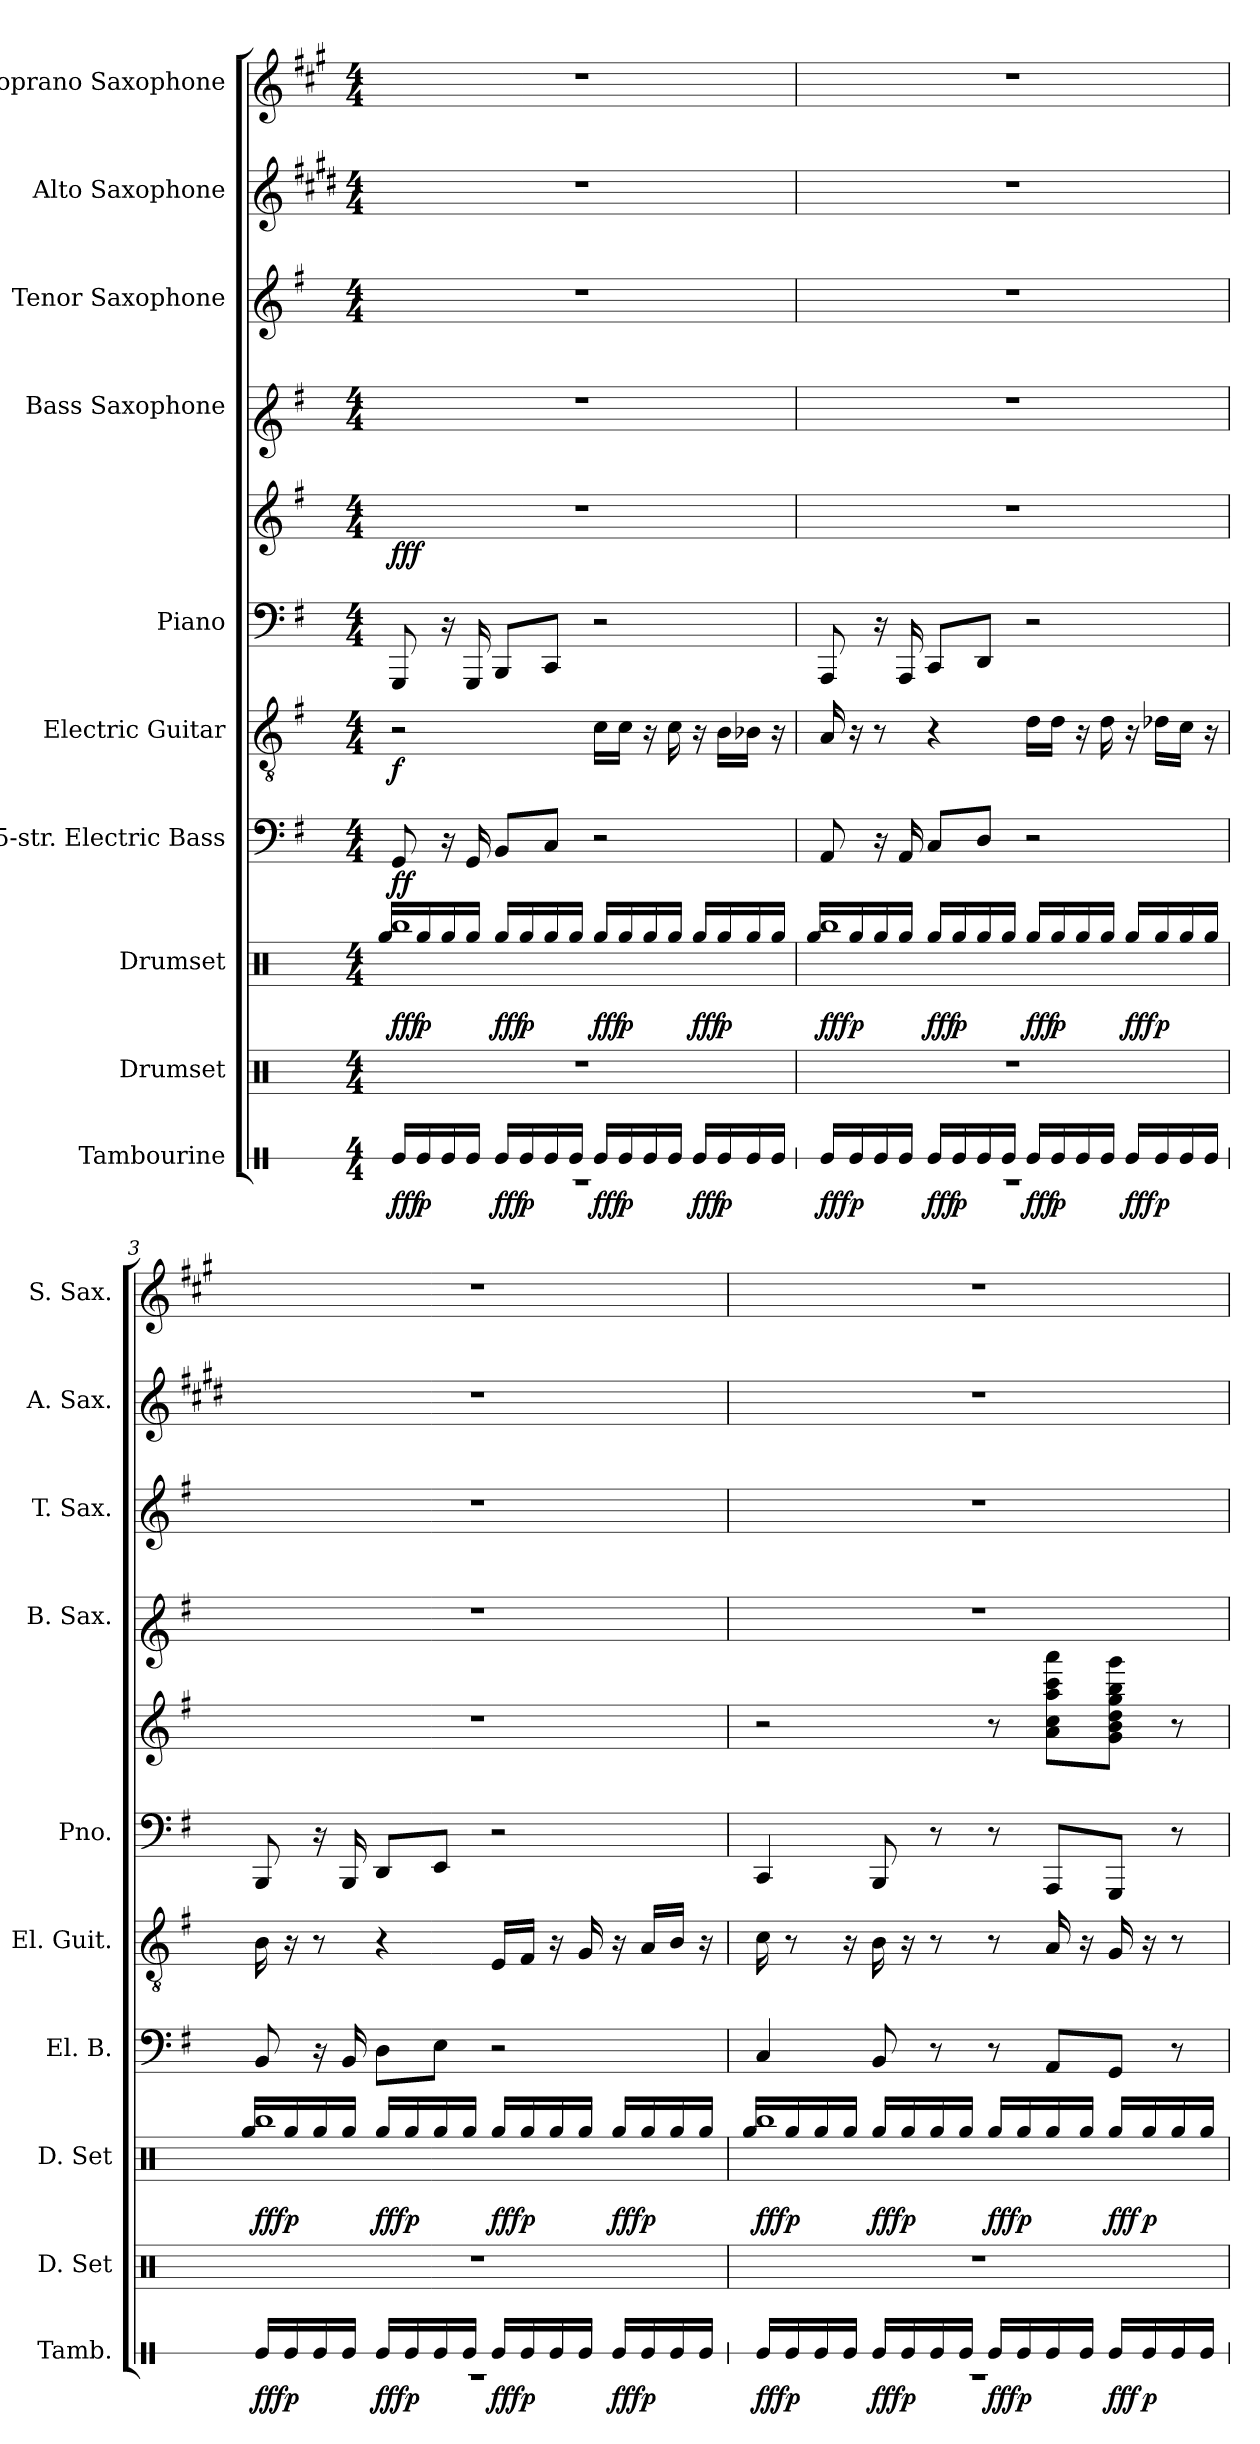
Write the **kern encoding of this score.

**kern	**dynam	**kern	**kern	**dynam	**kern	**dynam	**kern	**dynam	**kern	**kern	**dynam	**kern	**kern	**kern	**kern
*part10	*part10	*part9	*part8	*part8	*part7	*part7	*part6	*part6	*part5	*part5	*part5	*part4	*part3	*part2	*part1
*staff11	*staff11	*staff10	*staff9	*staff9	*staff8	*staff8	*staff7	*staff7	*staff6	*staff5	*staff5/6	*staff4	*staff3	*staff2	*staff1
*I"Tambourine	*	*I"Drumset	*I"Drumset	*	*I"5-str. Electric Bass	*	*I"Electric Guitar	*	*I"Piano	*	*	*I"Bass Saxophone	*I"Tenor Saxophone	*I"Alto Saxophone	*I"Soprano Saxophone
*I'Tamb.	*	*I'D. Set	*I'D. Set	*	*I'El. B.	*	*I'El. Guit.	*	*I'Pno.	*	*	*I'B. Sax.	*I'T. Sax.	*I'A. Sax.	*I'S. Sax.
*stria1	*	*	*	*	*	*	*	*	*	*	*	*	*	*	*
*clefX	*	*clefX	*clefX	*	*clefF4	*	*clefGv2	*	*clefF4	*clefG2	*	*clefG1	*clefG2	*clefG2	*clefG2
*	*	*	*	*	*ITrd7c12	*	*ITrd7c12	*	*	*	*	*ITrd15c26	*ITrd8c14	*ITrd5c9	*ITrd1c2
*k[]	*	*k[]	*k[]	*	*k[f#]	*	*k[f#]	*	*k[f#]	*k[f#]	*	*k[f#]	*k[f#]	*k[f#]	*k[f#]
*M4/4	*	*M4/4	*M4/4	*	*M4/4	*	*M4/4	*	*M4/4	*M4/4	*	*M4/4	*M4/4	*M4/4	*M4/4
*MM110	*	*MM110	*MM110	*	*MM110	*	*MM110	*	*MM110	*MM110	*	*MM110	*MM110	*MM110	*MM110
=1	=1	=1	=1	=1	=1	=1	=1	=1	=1	=1	=1	=1	=1	=1	=1
*^	*	*	*^	*	*	*	*	*	*	*	*	*	*	*	*
!	!	!LO:DY:b	!	!	!	!LO:DY:b	!	!LO:DY:b	!	!LO:DY:b	!	!	!LO:DY:b	!	!	!	!
16Re/LL	1r	fff	1r	1Rbb	16Rgg/LL	fff	8GGG/	ff	2r	f	8GGG/	1r	fff	1r	1r	1r	1r
!	!	!LO:DY:b	!	!	!	!LO:DY:b	!	!	!	!	!	!	!	!	!	!	!
16Re/	.	p	.	.	16Rgg/	p	.	.	.	.	.	.	.	.	.	.	.
16Re/	.	.	.	.	16Rgg/	.	16r	.	.	.	16r	.	.	.	.	.	.
16Re/JJ	.	.	.	.	16Rgg/JJ	.	16GGG/	.	.	.	16GGG/	.	.	.	.	.	.
!	!	!LO:DY:b	!	!	!	!LO:DY:b	!	!	!	!	!	!	!	!	!	!	!
16Re/LL	.	fff	.	.	16Rgg/LL	fff	8BBB/L	.	.	.	8BBB/L	.	.	.	.	.	.
!	!	!LO:DY:b	!	!	!	!LO:DY:b	!	!	!	!	!	!	!	!	!	!	!
16Re/	.	p	.	.	16Rgg/	p	.	.	.	.	.	.	.	.	.	.	.
16Re/	.	.	.	.	16Rgg/	.	8CC/J	.	.	.	8CC/J	.	.	.	.	.	.
16Re/JJ	.	.	.	.	16Rgg/JJ	.	.	.	.	.	.	.	.	.	.	.	.
!	!	!LO:DY:b	!	!	!	!LO:DY:b	!	!	!	!	!	!	!	!	!	!	!
16Re/LL	.	fff	.	.	16Rgg/LL	fff	2r	.	16C\LL	.	2r	.	.	.	.	.	.
!	!	!LO:DY:b	!	!	!	!LO:DY:b	!	!	!	!	!	!	!	!	!	!	!
16Re/	.	p	.	.	16Rgg/	p	.	.	16C\JJ	.	.	.	.	.	.	.	.
16Re/	.	.	.	.	16Rgg/	.	.	.	16r	.	.	.	.	.	.	.	.
16Re/JJ	.	.	.	.	16Rgg/JJ	.	.	.	16C\	.	.	.	.	.	.	.	.
!	!	!LO:DY:b	!	!	!	!LO:DY:b	!	!	!	!	!	!	!	!	!	!	!
16Re/LL	.	fff	.	.	16Rgg/LL	fff	.	.	16r	.	.	.	.	.	.	.	.
!	!	!LO:DY:b	!	!	!	!LO:DY:b	!	!	!	!	!	!	!	!	!	!	!
16Re/	.	p	.	.	16Rgg/	p	.	.	16BB\LL	.	.	.	.	.	.	.	.
16Re/	.	.	.	.	16Rgg/	.	.	.	16BB-X\JJ	.	.	.	.	.	.	.	.
16Re/JJ	.	.	.	.	16Rgg/JJ	.	.	.	16r	.	.	.	.	.	.	.	.
=2	=2	=2	=2	=2	=2	=2	=2	=2	=2	=2	=2	=2	=2	=2	=2	=2	=2
!	!	!LO:DY:b	!	!	!	!LO:DY:b	!	!	!	!	!	!	!	!	!	!	!
16Re/LL	1r	fff	1r	1Rbb	16Rgg/LL	fff	8AAA/	.	16AA/	.	8AAA/	1r	.	1r	1r	1r	1r
!	!	!LO:DY:b	!	!	!	!LO:DY:b	!	!	!	!	!	!	!	!	!	!	!
16Re/	.	p	.	.	16Rgg/	p	.	.	16r	.	.	.	.	.	.	.	.
16Re/	.	.	.	.	16Rgg/	.	16r	.	8r	.	16r	.	.	.	.	.	.
16Re/JJ	.	.	.	.	16Rgg/JJ	.	16AAA/	.	.	.	16AAA/	.	.	.	.	.	.
!	!	!LO:DY:b	!	!	!	!LO:DY:b	!	!	!	!	!	!	!	!	!	!	!
16Re/LL	.	fff	.	.	16Rgg/LL	fff	8CC/L	.	4r	.	8CC/L	.	.	.	.	.	.
!	!	!LO:DY:b	!	!	!	!LO:DY:b	!	!	!	!	!	!	!	!	!	!	!
16Re/	.	p	.	.	16Rgg/	p	.	.	.	.	.	.	.	.	.	.	.
16Re/	.	.	.	.	16Rgg/	.	8DD/J	.	.	.	8DD/J	.	.	.	.	.	.
16Re/JJ	.	.	.	.	16Rgg/JJ	.	.	.	.	.	.	.	.	.	.	.	.
!	!	!LO:DY:b	!	!	!	!LO:DY:b	!	!	!	!	!	!	!	!	!	!	!
16Re/LL	.	fff	.	.	16Rgg/LL	fff	2r	.	16D\LL	.	2r	.	.	.	.	.	.
!	!	!LO:DY:b	!	!	!	!LO:DY:b	!	!	!	!	!	!	!	!	!	!	!
16Re/	.	p	.	.	16Rgg/	p	.	.	16D\JJ	.	.	.	.	.	.	.	.
16Re/	.	.	.	.	16Rgg/	.	.	.	16r	.	.	.	.	.	.	.	.
16Re/JJ	.	.	.	.	16Rgg/JJ	.	.	.	16D\	.	.	.	.	.	.	.	.
!	!	!LO:DY:b	!	!	!	!LO:DY:b	!	!	!	!	!	!	!	!	!	!	!
16Re/LL	.	fff	.	.	16Rgg/LL	fff	.	.	16r	.	.	.	.	.	.	.	.
!	!	!LO:DY:b	!	!	!	!LO:DY:b	!	!	!	!	!	!	!	!	!	!	!
16Re/	.	p	.	.	16Rgg/	p	.	.	16D-X\LL	.	.	.	.	.	.	.	.
16Re/	.	.	.	.	16Rgg/	.	.	.	16C\JJ	.	.	.	.	.	.	.	.
16Re/JJ	.	.	.	.	16Rgg/JJ	.	.	.	16r	.	.	.	.	.	.	.	.
!!LO:PB:g=z
=3	=3	=3	=3	=3	=3	=3	=3	=3	=3	=3	=3	=3	=3	=3	=3	=3	=3
!	!	!LO:DY:b	!	!	!	!LO:DY:b	!	!	!	!	!	!	!	!	!	!	!
16Re/LL	1r	fff	1r	1Rbb	16Rgg/LL	fff	8BBB/	.	16BB\	.	8BBB/	1r	.	1r	1r	1r	1r
!	!	!LO:DY:b	!	!	!	!LO:DY:b	!	!	!	!	!	!	!	!	!	!	!
16Re/	.	p	.	.	16Rgg/	p	.	.	16r	.	.	.	.	.	.	.	.
16Re/	.	.	.	.	16Rgg/	.	16r	.	8r	.	16r	.	.	.	.	.	.
16Re/JJ	.	.	.	.	16Rgg/JJ	.	16BBB/	.	.	.	16BBB/	.	.	.	.	.	.
!	!	!LO:DY:b	!	!	!	!LO:DY:b	!	!	!	!	!	!	!	!	!	!	!
16Re/LL	.	fff	.	.	16Rgg/LL	fff	8DD\L	.	4r	.	8DD/L	.	.	.	.	.	.
!	!	!LO:DY:b	!	!	!	!LO:DY:b	!	!	!	!	!	!	!	!	!	!	!
16Re/	.	p	.	.	16Rgg/	p	.	.	.	.	.	.	.	.	.	.	.
16Re/	.	.	.	.	16Rgg/	.	8EE\J	.	.	.	8EE/J	.	.	.	.	.	.
16Re/JJ	.	.	.	.	16Rgg/JJ	.	.	.	.	.	.	.	.	.	.	.	.
!	!	!LO:DY:b	!	!	!	!LO:DY:b	!	!	!	!	!	!	!	!	!	!	!
16Re/LL	.	fff	.	.	16Rgg/LL	fff	2r	.	16EE/LL	.	2r	.	.	.	.	.	.
!	!	!LO:DY:b	!	!	!	!LO:DY:b	!	!	!	!	!	!	!	!	!	!	!
16Re/	.	p	.	.	16Rgg/	p	.	.	16FF#/JJ	.	.	.	.	.	.	.	.
16Re/	.	.	.	.	16Rgg/	.	.	.	16r	.	.	.	.	.	.	.	.
16Re/JJ	.	.	.	.	16Rgg/JJ	.	.	.	16GG/	.	.	.	.	.	.	.	.
!	!	!LO:DY:b	!	!	!	!LO:DY:b	!	!	!	!	!	!	!	!	!	!	!
16Re/LL	.	fff	.	.	16Rgg/LL	fff	.	.	16r	.	.	.	.	.	.	.	.
!	!	!LO:DY:b	!	!	!	!LO:DY:b	!	!	!	!	!	!	!	!	!	!	!
16Re/	.	p	.	.	16Rgg/	p	.	.	16AA/LL	.	.	.	.	.	.	.	.
16Re/	.	.	.	.	16Rgg/	.	.	.	16BB/JJ	.	.	.	.	.	.	.	.
16Re/JJ	.	.	.	.	16Rgg/JJ	.	.	.	16r	.	.	.	.	.	.	.	.
=4	=4	=4	=4	=4	=4	=4	=4	=4	=4	=4	=4	=4	=4	=4	=4	=4	=4
!	!	!LO:DY:b	!	!	!	!LO:DY:b	!	!	!	!	!	!	!	!	!	!	!
16Re/LL	1r	fff	1r	1Rbb	16Rgg/LL	fff	4CC/	.	16C\	.	4CC/	2r	.	1r	1r	1r	1r
!	!	!LO:DY:b	!	!	!	!LO:DY:b	!	!	!	!	!	!	!	!	!	!	!
16Re/	.	p	.	.	16Rgg/	p	.	.	8r	.	.	.	.	.	.	.	.
16Re/	.	.	.	.	16Rgg/	.	.	.	.	.	.	.	.	.	.	.	.
16Re/JJ	.	.	.	.	16Rgg/JJ	.	.	.	16r	.	.	.	.	.	.	.	.
!	!	!LO:DY:b	!	!	!	!LO:DY:b	!	!	!	!	!	!	!	!	!	!	!
16Re/LL	.	fff	.	.	16Rgg/LL	fff	8BBB/	.	16BB\	.	8BBB/	.	.	.	.	.	.
!	!	!LO:DY:b	!	!	!	!LO:DY:b	!	!	!	!	!	!	!	!	!	!	!
16Re/	.	p	.	.	16Rgg/	p	.	.	16r	.	.	.	.	.	.	.	.
16Re/	.	.	.	.	16Rgg/	.	8r	.	8r	.	8r	.	.	.	.	.	.
16Re/JJ	.	.	.	.	16Rgg/JJ	.	.	.	.	.	.	.	.	.	.	.	.
!	!	!LO:DY:b	!	!	!	!LO:DY:b	!	!	!	!	!	!	!	!	!	!	!
16Re/LL	.	fff	.	.	16Rgg/LL	fff	8r	.	8r	.	8r	8r	.	.	.	.	.
!	!	!LO:DY:b	!	!	!	!LO:DY:b	!	!	!	!	!	!	!	!	!	!	!
16Re/	.	p	.	.	16Rgg/	p	.	.	.	.	.	.	.	.	.	.	.
16Re/	.	.	.	.	16Rgg/	.	8AAA/L	.	16AA/	.	8AAA/L	8a\ 8cc\ 8aa\ 8ccc\ 8aaa\L	.	.	.	.	.
16Re/JJ	.	.	.	.	16Rgg/JJ	.	.	.	16r	.	.	.	.	.	.	.	.
!	!	!LO:DY:b	!	!	!	!LO:DY:b	!	!	!	!	!	!	!	!	!	!	!
16Re/LL	.	fff	.	.	16Rgg/LL	fff	8GGG/J	.	16GG/	.	8GGG/J	8g\ 8b\ 8dd\ 8gg\ 8bb\ 8ggg\J	.	.	.	.	.
!	!	!LO:DY:b	!	!	!	!LO:DY:b	!	!	!	!	!	!	!	!	!	!	!
16Re/	.	p	.	.	16Rgg/	p	.	.	16r	.	.	.	.	.	.	.	.
16Re/	.	.	.	.	16Rgg/	.	8r	.	8r	.	8r	8r	.	.	.	.	.
16Re/JJ	.	.	.	.	16Rgg/JJ	.	.	.	.	.	.	.	.	.	.	.	.
*v	*v	*	*	*v	*v	*	*	*	*	*	*	*	*	*	*	*	*
=	=	=	=	=	=	=	=	=	=	=	=	=	=	=	=
*-	*-	*-	*-	*-	*-	*-	*-	*-	*-	*-	*-	*-	*-	*-	*-
